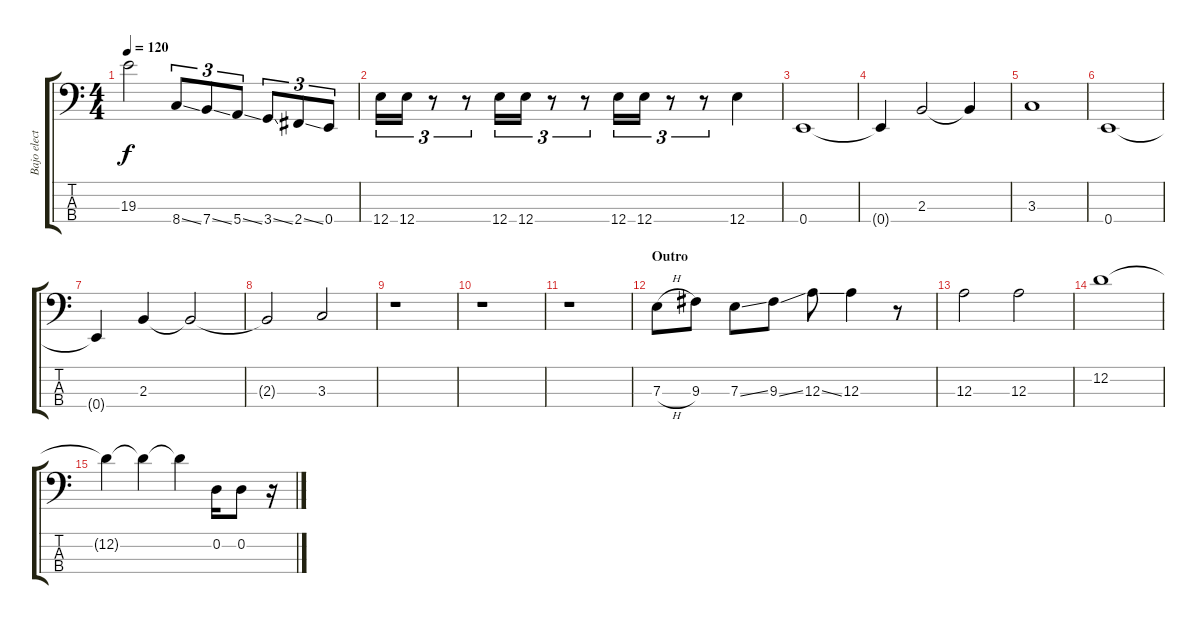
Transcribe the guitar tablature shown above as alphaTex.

\track ("Bajo electrico" "Bajo elect") {instrument electricbasspick}
\staff {score tabs}
\tuning (G2 D2 A1 E1) {hide}
\ts (4 4)
\tempo 120
\clef f4
\ks c
19.3.2{dy f} 8.4{ss}.8{tu (3 2)} 7.4{ss}.8{tu (3 2)} 5.4{ss}.8{tu (3 2)} 3.4{ss}.8{tu (3 2)} 2.4{ss}.8{tu (3 2)} 0.4.8{tu (3 2)} |
12.4.16{tu (3 2)} 12.4.16{tu (3 2)} r.8{tu (3 2)} r.8{tu (3 2)} 12.4.16{tu (3 2)} 12.4.16{tu (3 2)} r.8{tu (3 2)} r.8{tu (3 2)} 12.4.16{tu (3 2)} 12.4.16{tu (3 2)} r.8{tu (3 2)} r.8{tu (3 2)} 12.4.4 |
0.4.1 |
0.4{t}.4 2.3.2 2.3{t}.4 |
3.3.1 |
0.4.1 |
0.4{t}.4 2.3.4 2.3{t}.2 |
2.3{t}.2 3.3.2 |
r.1 |
r.1 |
r.1 |
\section ("" "Outro")
7.3{h}.8{volume 8} 9.3.8 7.3{ss}.8 9.3{ss}.8 12.3{ss}.8 12.3.4 r.8 |
12.3.2 12.3.2 |
12.2.1 |
12.2{t}.4 12.2{t}.4 12.2{t}.4 0.2.16 0.2.8 r.16
